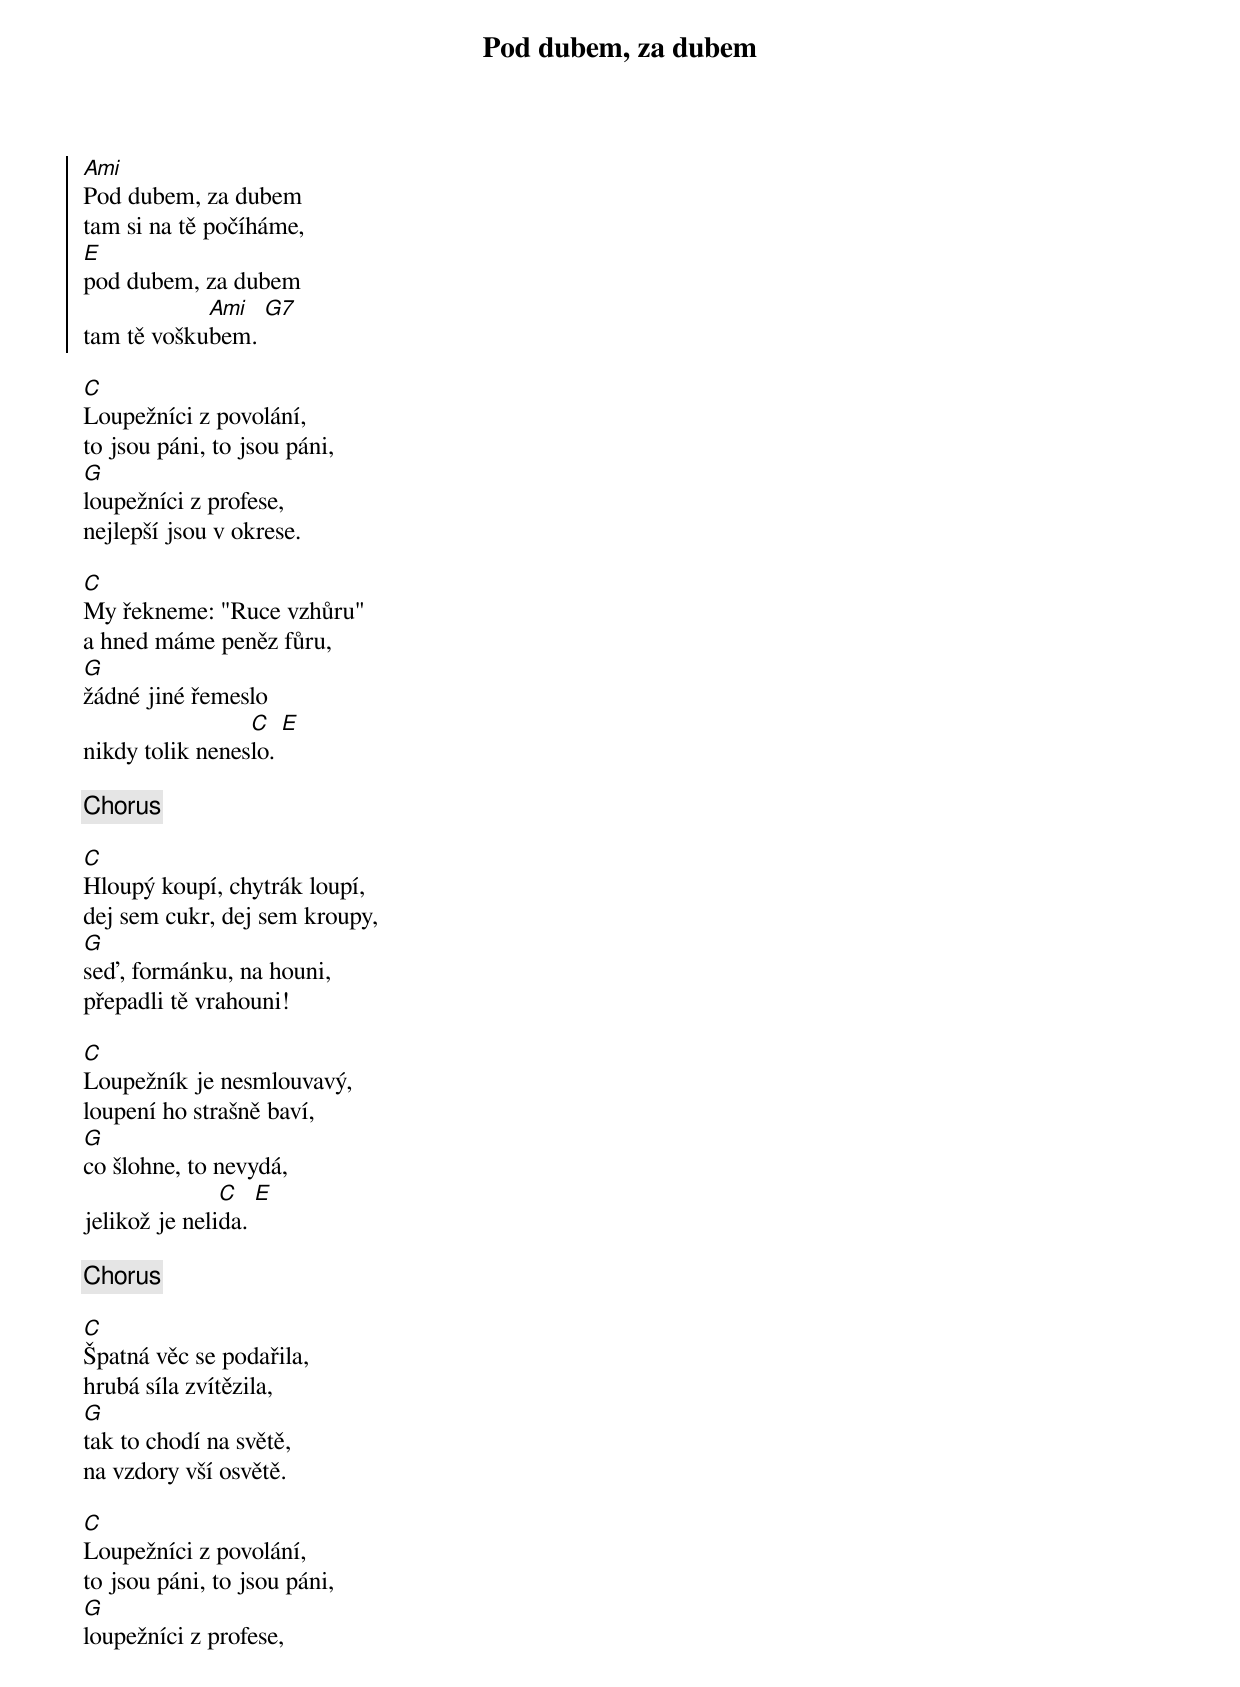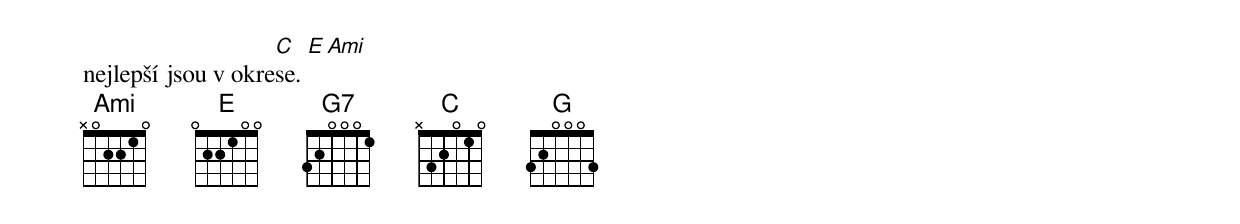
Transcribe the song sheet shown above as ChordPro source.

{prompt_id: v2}
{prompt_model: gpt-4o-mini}
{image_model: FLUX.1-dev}
{title: Pod dubem, za dubem}
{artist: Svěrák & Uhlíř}
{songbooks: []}
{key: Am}
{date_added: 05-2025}
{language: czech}
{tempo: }
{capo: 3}
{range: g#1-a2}
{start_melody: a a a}
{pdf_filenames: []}

{start_of_chorus}
[Ami]Pod dubem, za dubem
tam si na tě počíháme,
[E]pod dubem, za dubem
tam tě vošku[Ami]bem. [G7]
{end_of_chorus}

{start_of_verse}
[C]Loupežníci z povolání,
to jsou páni, to jsou páni,
[G]loupežníci z profese,
nejlepší jsou v okrese.

[C]My řekneme: "Ruce vzhůru"
a hned máme peněz fůru,
[G]žádné jiné řemeslo
nikdy tolik nenes[C]lo. [E]
{end_of_verse}

{chorus}

{start_of_verse}
[C]Hloupý koupí, chytrák loupí,
dej sem cukr, dej sem kroupy,
[G]seď, formánku, na houni,
přepadli tě vrahouni!

[C]Loupežník je nesmlouvavý,
loupení ho strašně baví,
[G]co šlohne, to nevydá,
jelikož je neli[C]da. [E]
{end_of_verse}

{chorus}

{start_of_verse}
[C]Špatná věc se podařila,
hrubá síla zvítězila,
[G]tak to chodí na světě,
na vzdory vší osvětě.

[C]Loupežníci z povolání,
to jsou páni, to jsou páni,
[G]loupežníci z profese,
nejlepší jsou v okre[C]se. [E][Ami]
{end_of_verse}
